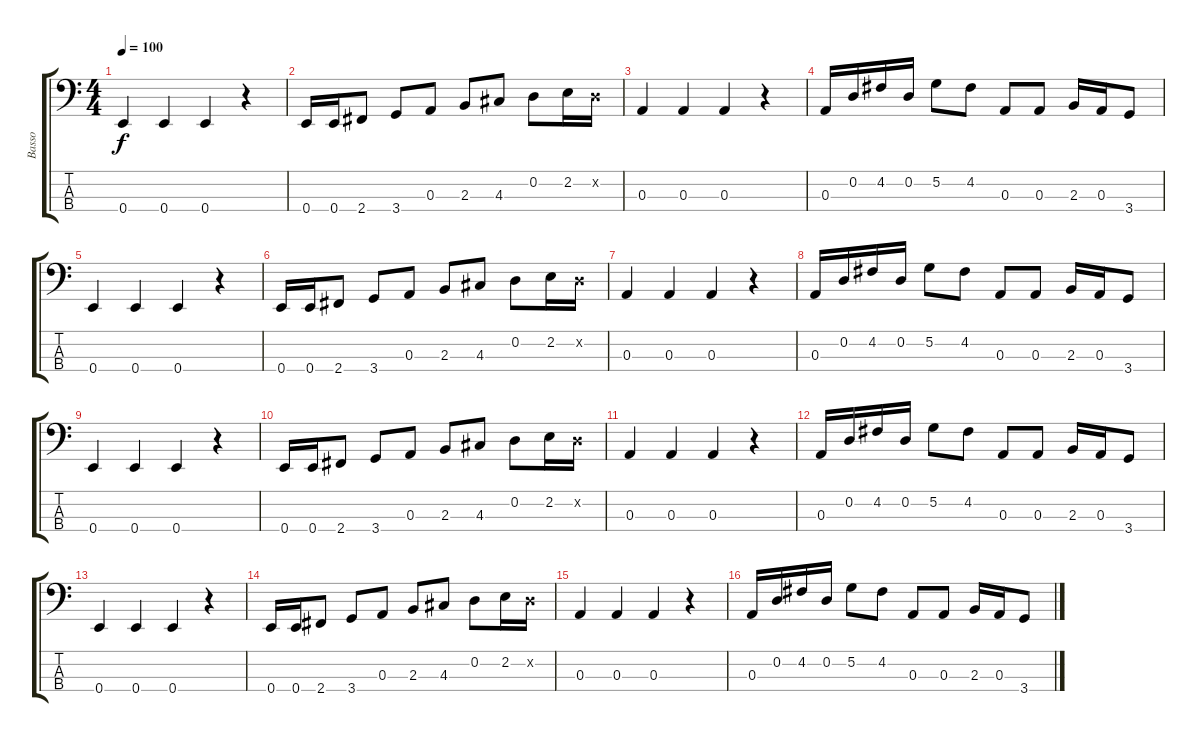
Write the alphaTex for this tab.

\track ("Basso" "Basso") {instrument electricbasspick}
\staff {score tabs}
\tuning (G2 D2 A1 E1) {hide}
\ts (4 4)
\tempo 100
\clef f4
\ks c
0.4.4{dy f instrument electricbasspick} 0.4.4 0.4.4 r.4 |
0.4.16 0.4.16 2.4.8 3.4.8 0.3.8 2.3.8 4.3.8 0.2.8 2.2.16 0.2{x}.16 |
0.3.4 0.3.4 0.3.4 r.4 |
0.3.16 0.2.16 4.2.16 0.2.16 5.2.8 4.2.8 0.3.8 0.3.8 2.3.16 0.3.16 3.4.8 |
0.4.4 0.4.4 0.4.4 r.4 |
0.4.16 0.4.16 2.4.8 3.4.8 0.3.8 2.3.8 4.3.8 0.2.8 2.2.16 0.2{x}.16 |
0.3.4 0.3.4 0.3.4 r.4 |
0.3.16 0.2.16 4.2.16 0.2.16 5.2.8 4.2.8 0.3.8 0.3.8 2.3.16 0.3.16 3.4.8 |
0.4.4 0.4.4 0.4.4 r.4 |
0.4.16 0.4.16 2.4.8 3.4.8 0.3.8 2.3.8 4.3.8 0.2.8 2.2.16 0.2{x}.16 |
0.3.4 0.3.4 0.3.4 r.4 |
0.3.16 0.2.16 4.2.16 0.2.16 5.2.8 4.2.8 0.3.8 0.3.8 2.3.16 0.3.16 3.4.8 |
0.4.4 0.4.4 0.4.4 r.4 |
0.4.16 0.4.16 2.4.8 3.4.8 0.3.8 2.3.8 4.3.8 0.2.8 2.2.16 0.2{x}.16 |
0.3.4 0.3.4 0.3.4 r.4 |
0.3.16 0.2.16 4.2.16 0.2.16 5.2.8 4.2.8 0.3.8 0.3.8 2.3.16 0.3.16 3.4.8
